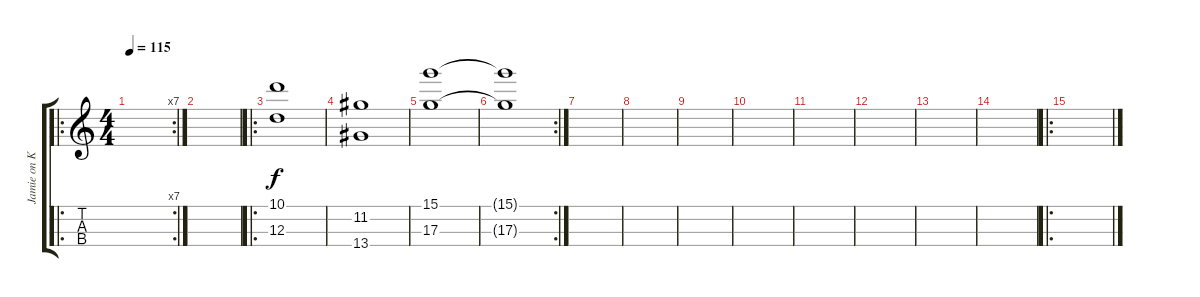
\track ("Jamie on Keyboard" "Jamie on K") {instrument stringensemble1}
\staff {score tabs}
\tuning (E5 A4 D4 G3) {hide}
\ro
\rc 7
\ts (4 4)
\tempo 115
\clef g2
\ks c
|
|
\ro
(10.1 12.3).1 |
(11.2 13.4).1 |
(15.1 17.3).1 |
\rc 2
(15.1{t} 17.3{t}).1 |
|
|
|
|
|
|
|
|
\ro
